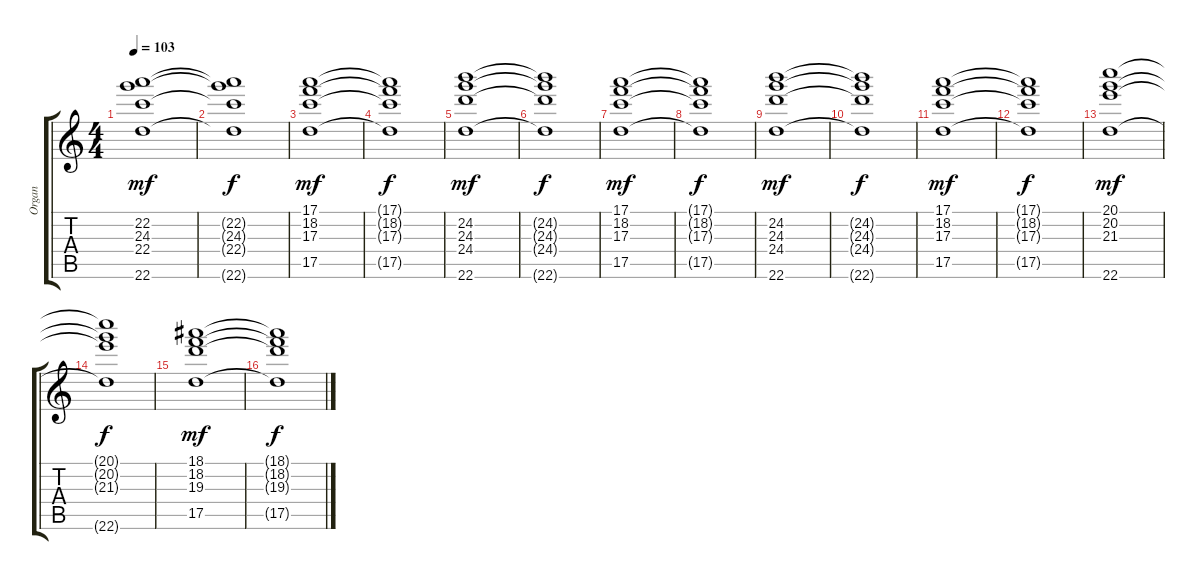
\track ("Organ" "Organ") {instrument acousticguitarsteel}
\staff {score tabs}
\tuning (E4 B3 G3 D3 A2 E2) {hide}
\ts (4 4)
\tempo 103
\clef g2
\ks c
(22.2 24.3 22.4 22.6).1{dy mf} |
(22.2{t} 24.3{t} 22.4{t} 22.6{t}).1{dy f} |
(17.1 18.2 17.3 17.5).1{dy mf} |
(17.1{t} 18.2{t} 17.3{t} 17.5{t}).1{dy f} |
(24.2 24.3 24.4 22.6).1{dy mf} |
(24.2{t} 24.3{t} 24.4{t} 22.6{t}).1{dy f} |
(17.1 18.2 17.3 17.5).1{dy mf} |
(17.1{t} 18.2{t} 17.3{t} 17.5{t}).1{dy f} |
(24.2 24.3 24.4 22.6).1{dy mf} |
(24.2{t} 24.3{t} 24.4{t} 22.6{t}).1{dy f} |
(17.1 18.2 17.3 17.5).1{dy mf} |
(17.1{t} 18.2{t} 17.3{t} 17.5{t}).1{dy f} |
(20.1 20.2 21.3 22.6).1{dy mf} |
(20.1{t} 20.2{t} 21.3{t} 22.6{t}).1{dy f} |
(18.1 18.2 19.3 17.5).1{dy mf} |
(18.1{t} 18.2{t} 19.3{t} 17.5{t}).1{dy f}
